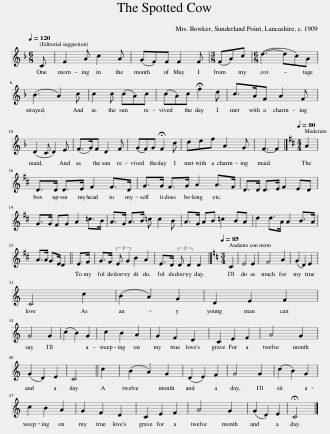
X:1
L:1/8
Q:1/4=120
M:6/8
I:linebreak $
K:F
V:1 treble
V:1
 C | F2 A c2 A | (GF)F F2 F |[M:3/8] (FA)c |[M:6/8] (d3- dc)A |$ %5
 (B3 A2) c | c2 c (cA)c | (cA)c !fermata!f2 d | c>AF A2 F |$ (D2 C D2) E | %10
 (F>G)F D2 F | (GF)G !fermata!F2 c | def A2 G | F3- F2 |][K:D][M:4/4][Q:1/4=80] A2 |$ %15
 D>D D>E F2 F>D | G>G F>G A2 A>F | D>D D>E F2 ED |$ G>G FG A2 =c>B | A>G A>B =c c2 B | %20
 A>G AB =c2 BA | d2 d>A A2 B>A |$ A>A G>E D2 || E>F | G>F (3:2:2E G2 B2 A2 | %25
 E>D (3:2:2D D2 D2 |][K:C][M:3/4][Q:1/4=85] C2 | E4 E2 | F4 A2 | (G2 D2) E2 |$ %30
 C4 c2 | (B2 A2) G2 | D2 E2 F2 |$ G4 G2 | (c2 B2) G2 | %35
 c2 B2 A2 | G2 F2 D2 | C2 E2 F2 | A4 G2 |$ (G2 D2) E2 | %40
 C4 || c2 | (B2 A2) G2 | (D2 E2) F2 | G4 G2 | %45
 (c2 B2) G2 |$ c2 B2 A2 | G2 F2 D2 | C2 E2 F2 | A4 G2 | %50
 (G2 D2) E2 | !fermata!C4 |] %52
